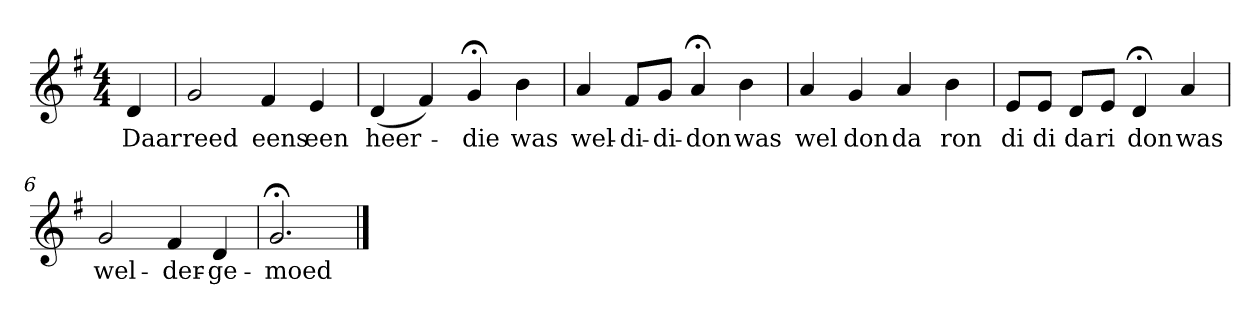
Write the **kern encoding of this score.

**kern	**text
*part1	*part1
*staff1	*staff1
*k[f#]	*
*G:	*
*M4/4	*
*MM120	*
=	=
4d	Daar
=1	=1
2g	reed
4f#	eens
4e	een
=2	=2
(4d	heer-
4f#)	.
4g;<	-die
4b	was
=3	=3
4a	wel-
8f#L	-di-
8gJ	-di-
4a;<	-don
4b	was
=4	=4
4a	wel
4g	don
4a	da
4b	ron
=5	=5
8eL	di
8eJ	di
8dL	da
8eJ	ri
4d;<	don
4a	was
=6	=6
2g	wel-
4f#	-der-
4d	-ge-
=7	=7
2.g;<	-moed
==	==
*-	*-
